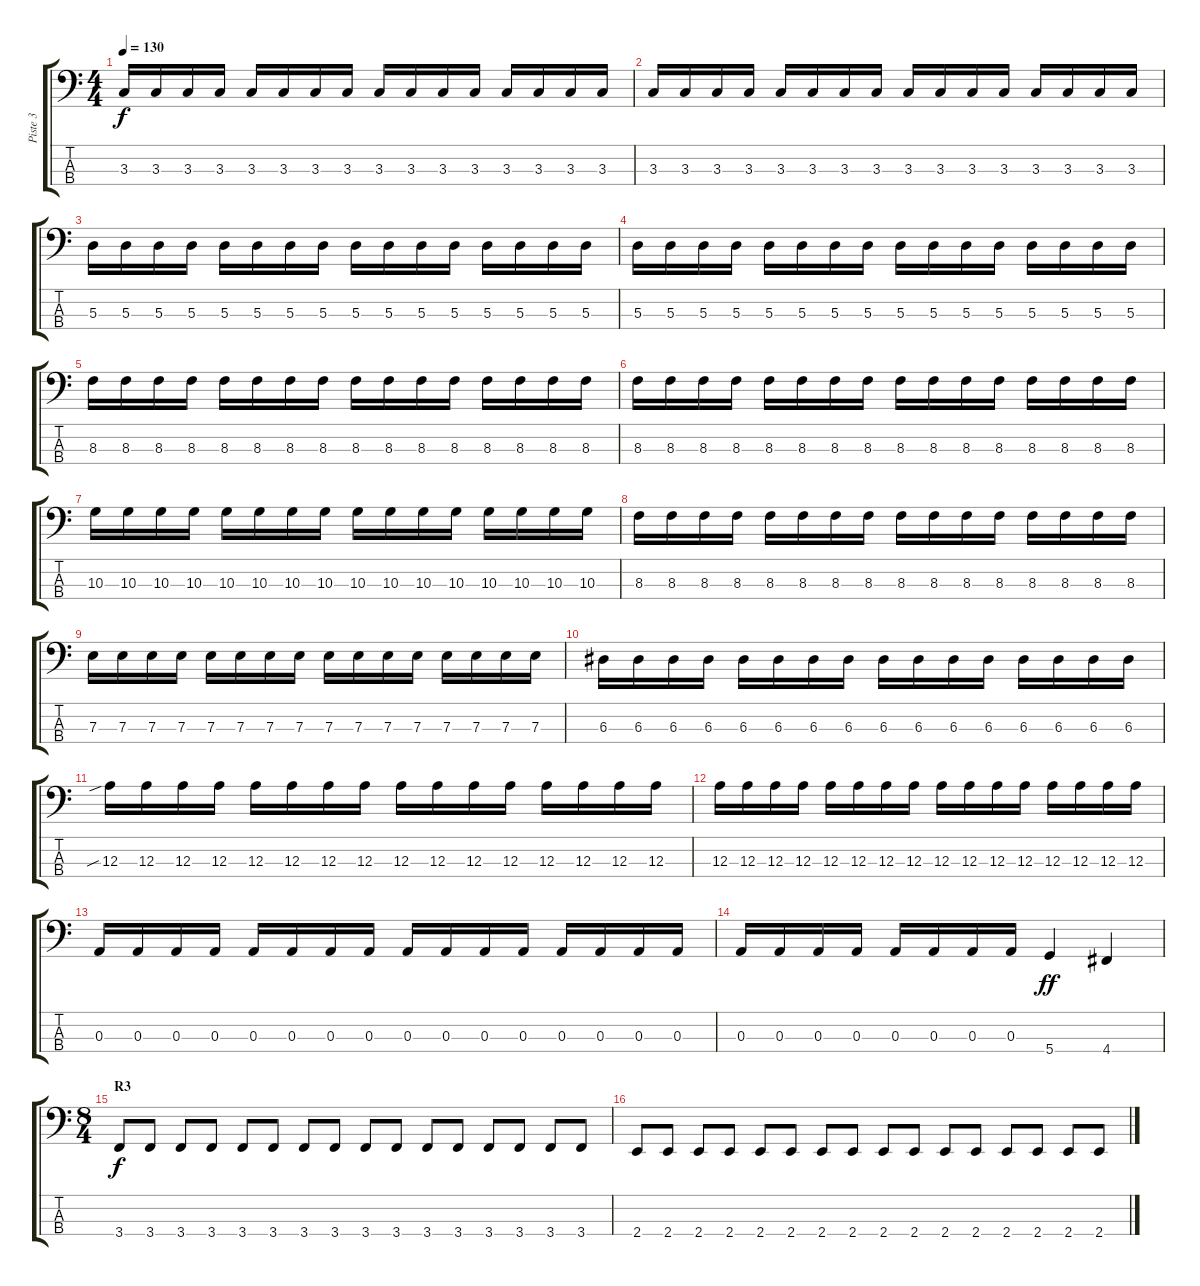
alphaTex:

\track ("Piste 3" "Piste 3") {instrument electricbassfinger}
\staff {score tabs}
\tuning (G2 D2 A1 D1) {hide}
\ts (4 4)
\tempo 130
\clef f4
\ks c
3.3.16{dy f} 3.3.16 3.3.16 3.3.16 3.3.16 3.3.16 3.3.16 3.3.16 3.3.16 3.3.16 3.3.16 3.3.16 3.3.16 3.3.16 3.3.16 3.3.16 |
3.3.16 3.3.16 3.3.16 3.3.16 3.3.16 3.3.16 3.3.16 3.3.16 3.3.16 3.3.16 3.3.16 3.3.16 3.3.16 3.3.16 3.3.16 3.3.16 |
5.3.16 5.3.16 5.3.16 5.3.16 5.3.16 5.3.16 5.3.16 5.3.16 5.3.16 5.3.16 5.3.16 5.3.16 5.3.16 5.3.16 5.3.16 5.3.16 |
5.3.16 5.3.16 5.3.16 5.3.16 5.3.16 5.3.16 5.3.16 5.3.16 5.3.16 5.3.16 5.3.16 5.3.16 5.3.16 5.3.16 5.3.16 5.3.16 |
8.3.16 8.3.16 8.3.16 8.3.16 8.3.16 8.3.16 8.3.16 8.3.16 8.3.16 8.3.16 8.3.16 8.3.16 8.3.16 8.3.16 8.3.16 8.3.16 |
8.3.16 8.3.16 8.3.16 8.3.16 8.3.16 8.3.16 8.3.16 8.3.16 8.3.16 8.3.16 8.3.16 8.3.16 8.3.16 8.3.16 8.3.16 8.3.16 |
10.3.16 10.3.16 10.3.16 10.3.16 10.3.16 10.3.16 10.3.16 10.3.16 10.3.16 10.3.16 10.3.16 10.3.16 10.3.16 10.3.16 10.3.16 10.3.16 |
8.3.16 8.3.16 8.3.16 8.3.16 8.3.16 8.3.16 8.3.16 8.3.16 8.3.16 8.3.16 8.3.16 8.3.16 8.3.16 8.3.16 8.3.16 8.3.16 |
7.3.16 7.3.16 7.3.16 7.3.16 7.3.16 7.3.16 7.3.16 7.3.16 7.3.16 7.3.16 7.3.16 7.3.16 7.3.16 7.3.16 7.3.16 7.3.16 |
6.3.16 6.3.16 6.3.16 6.3.16 6.3.16 6.3.16 6.3.16 6.3.16 6.3.16 6.3.16 6.3.16 6.3.16 6.3.16 6.3.16 6.3.16 6.3.16 |
12.3{sib}.16 12.3.16 12.3.16 12.3.16 12.3.16 12.3.16 12.3.16 12.3.16 12.3.16 12.3.16 12.3.16 12.3.16 12.3.16 12.3.16 12.3.16 12.3.16 |
12.3.16 12.3.16 12.3.16 12.3.16 12.3.16 12.3.16 12.3.16 12.3.16 12.3.16 12.3.16 12.3.16 12.3.16 12.3.16 12.3.16 12.3.16 12.3.16 |
0.3.16 0.3.16 0.3.16 0.3.16 0.3.16 0.3.16 0.3.16 0.3.16 0.3.16 0.3.16 0.3.16 0.3.16 0.3.16 0.3.16 0.3.16 0.3.16 |
0.3.16 0.3.16 0.3.16 0.3.16 0.3.16 0.3.16 0.3.16 0.3.16 5.4.4{dy ff} 4.4.4 |
\ts (8 4)
\section ("" "R3")
3.4.8{dy f} 3.4.8 3.4.8 3.4.8 3.4.8 3.4.8 3.4.8 3.4.8 3.4.8 3.4.8 3.4.8 3.4.8 3.4.8 3.4.8 3.4.8 3.4.8 |
2.4.8 2.4.8 2.4.8 2.4.8 2.4.8 2.4.8 2.4.8 2.4.8 2.4.8 2.4.8 2.4.8 2.4.8 2.4.8 2.4.8 2.4.8 2.4.8
